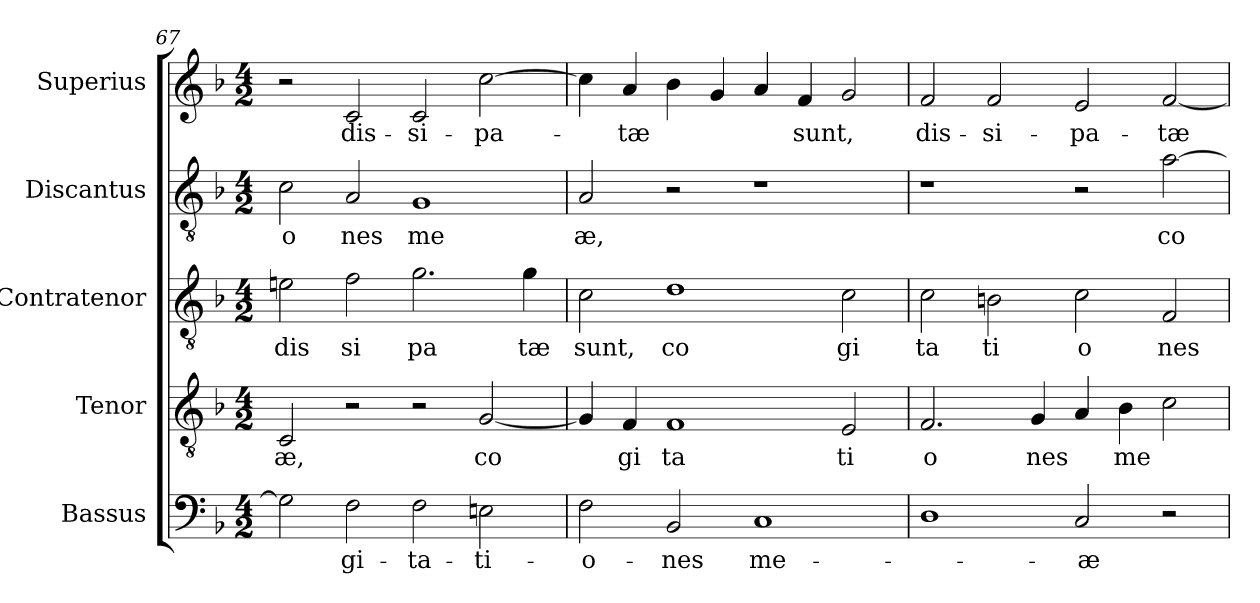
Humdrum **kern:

**kern	**text	**kern	**text	**kern	**text	**kern	**text	**kern	**text
*part5	*part5	*part4	*part4	*part3	*part3	*part2	*part2	*part1	*part1
*staff5	*staff5	*staff4	*staff4	*staff3	*staff3	*staff2	*staff2	*staff1	*staff1
*I"Bassus	*	*I"Tenor	*	*I"Contratenor	*	*I"Discantus	*	*I"Superius	*
*clefF4	*	*clefGv2	*	*clefGv2	*	*clefGv2	*	*clefG2	*
*ITrd-3c-5	*	*ITrd-3c-5	*	*ITrd-3c-5	*	*ITrd-3c-5	*	*	*
*k[b-e-]	*	*k[b-e-]	*	*k[b-e-]	*	*k[b-e-]	*	*k[b-]	*
*B-:	*	*B-:	*	*B-:	*	*B-:	*	*F:	*
*M4/2	*	*M4/2	*	*M4/2	*	*M4/2	*	*M4/2	*
=67	=67	=67	=67	=67	=67	=67	=67	=67	=67
!	!	!	!LO:LY:b:cj	!	!LO:LY:b:cj	!	!LO:LY:b:cj	!	!
2c\]	.	2F/	æ,	2an\	dis	2f\	o	2r	.
!	!LO:LY:b:cj	!	!	!	!LO:LY:b:cj	!	!LO:LY:b:cj	!	!LO:LY:b:cj
2B-\	-gi-	2r	.	2b-\	si	2d/	nes	2c/	dis-
!	!LO:LY:b:cj	!	!	!	!LO:LY:b:cj	!	!LO:LY:b:cj	!	!LO:LY:b:cj
2B-\	-ta-	2r	.	2.cc\	pa	1c	me	2c/	-si-
!	!LO:LY:b:cj	!	!LO:LY:b:cj	!	!	!	!	!	!LO:LY:b:cj
2An\	-ti-	[<2c/	co	.	.	.	.	[>2cc\	-pa-
!	!	!	!	!	!LO:LY:b:cj	!	!	!	!
.	.	.	.	4cc\	tæ	.	.	.	.
=68	=68	=68	=68	=68	=68	=68	=68	=68	=68
!	!LO:LY:b:cj	!	!	!	!LO:LY:b:cj	!	!LO:LY:b:cj	!	!
2B-\	-o-	4c/]	.	2f\	sunt,	2d/	æ,	4cc\]	.
!	!	!	!LO:LY:b:cj	!	!	!	!	!	!LO:LY:b
.	.	4B-/	gi	.	.	.	.	4a/	-tæ
!	!LO:LY:b:cj	!	!LO:LY:b:cj	!	!LO:LY:b:cj	!	!	!	!
2E-/	-nes	1B-	ta	1g	co	2r	.	4b-\	.
.	.	.	.	.	.	.	.	4g/	.
!	!LO:LY:b:cj	!	!	!	!	!	!	!	!
1F	me-	.	.	.	.	1r	.	4a/	.
!	!	!	!	!	!	!	!	!	!LO:LY:b
.	.	.	.	.	.	.	.	4f/	sunt,
!	!	!	!LO:LY:b:cj	!	!LO:LY:b:cj	!	!	!	!
.	.	2A/	ti	2f\	gi	.	.	2g/	.
=69	=69	=69	=69	=69	=69	=69	=69	=69	=69
!	!	!	!LO:LY:b:cj	!	!LO:LY:b:cj	!	!	!	!LO:LY:b:cj
1G	.	2.B-/	o	2f\	ta	1r	.	2f/	dis-
!	!	!	!	!	!LO:LY:b:cj	!	!	!	!LO:LY:b:cj
.	.	.	.	2en\	ti	.	.	2f/	-si-
!	!	!	!LO:LY:b	!	!	!	!	!	!
.	.	4c/	nes	.	.	.	.	.	.
!	!LO:LY:b:cj	!	!	!	!LO:LY:b:cj	!	!	!	!LO:LY:b:cj
2F/	-æ	4d/	.	2f\	o	2r	.	2e/	-pa-
!	!	!	!LO:LY:b	!	!	!	!	!	!
.	.	4e-\	me	.	.	.	.	.	.
!	!	!	!	!	!LO:LY:b:cj	!	!LO:LY:b:cj	!	!LO:LY:b:cj
2r	.	2f\	.	2B-/	nes	[>2dd\	co	[>2f/	-tæ
=	=	=	=	=	=	=	=	=	=
*-	*-	*-	*-	*-	*-	*-	*-	*-	*-
